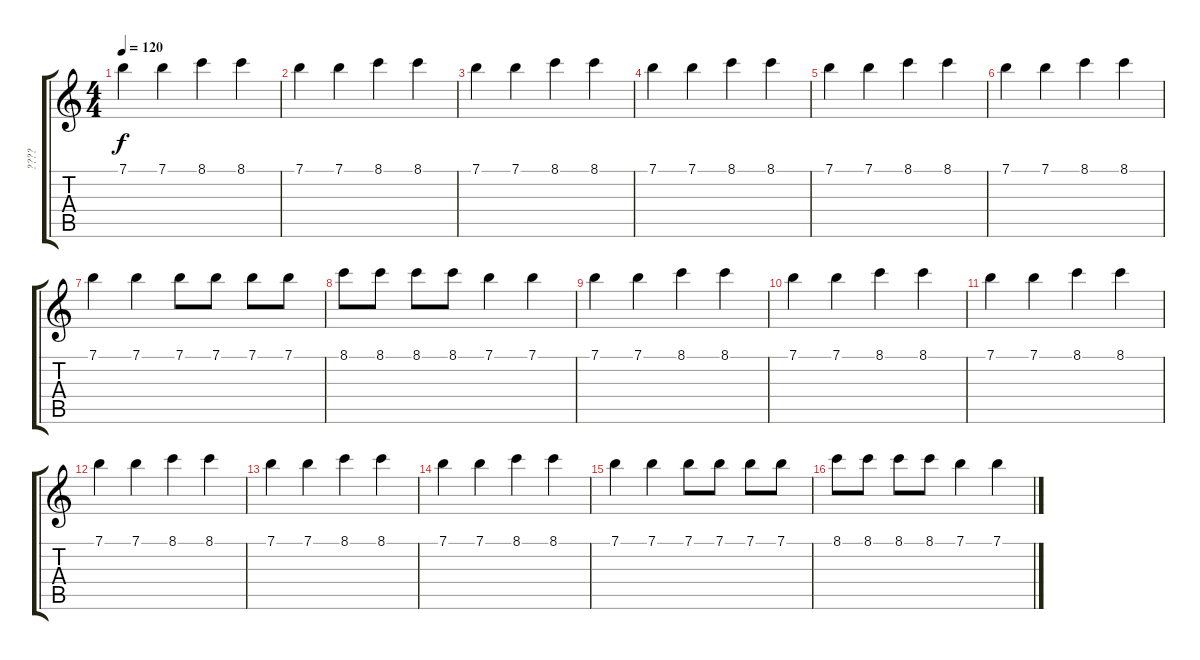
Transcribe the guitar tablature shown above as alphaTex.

\track ("????" "????") {instrument distortionguitar}
\staff {score tabs}
\tuning (E4 B3 G3 D3 A2 E2) {hide}
\ts (4 4)
\tempo 120
\clef g2
\ks c
7.1.4{dy f} 7.1.4 8.1.4 8.1.4 |
7.1.4 7.1.4 8.1.4 8.1.4 |
7.1.4 7.1.4 8.1.4 8.1.4 |
7.1.4 7.1.4 8.1.4 8.1.4 |
7.1.4 7.1.4 8.1.4 8.1.4 |
7.1.4 7.1.4 8.1.4 8.1.4 |
7.1.4 7.1.4 7.1.8 7.1.8 7.1.8 7.1.8 |
8.1.8 8.1.8 8.1.8 8.1.8 7.1.4 7.1.4 |
7.1.4 7.1.4 8.1.4 8.1.4 |
7.1.4 7.1.4 8.1.4 8.1.4 |
7.1.4 7.1.4 8.1.4 8.1.4 |
7.1.4 7.1.4 8.1.4 8.1.4 |
7.1.4 7.1.4 8.1.4 8.1.4 |
7.1.4 7.1.4 8.1.4 8.1.4 |
7.1.4 7.1.4 7.1.8 7.1.8 7.1.8 7.1.8 |
8.1.8 8.1.8 8.1.8 8.1.8 7.1.4 7.1.4
